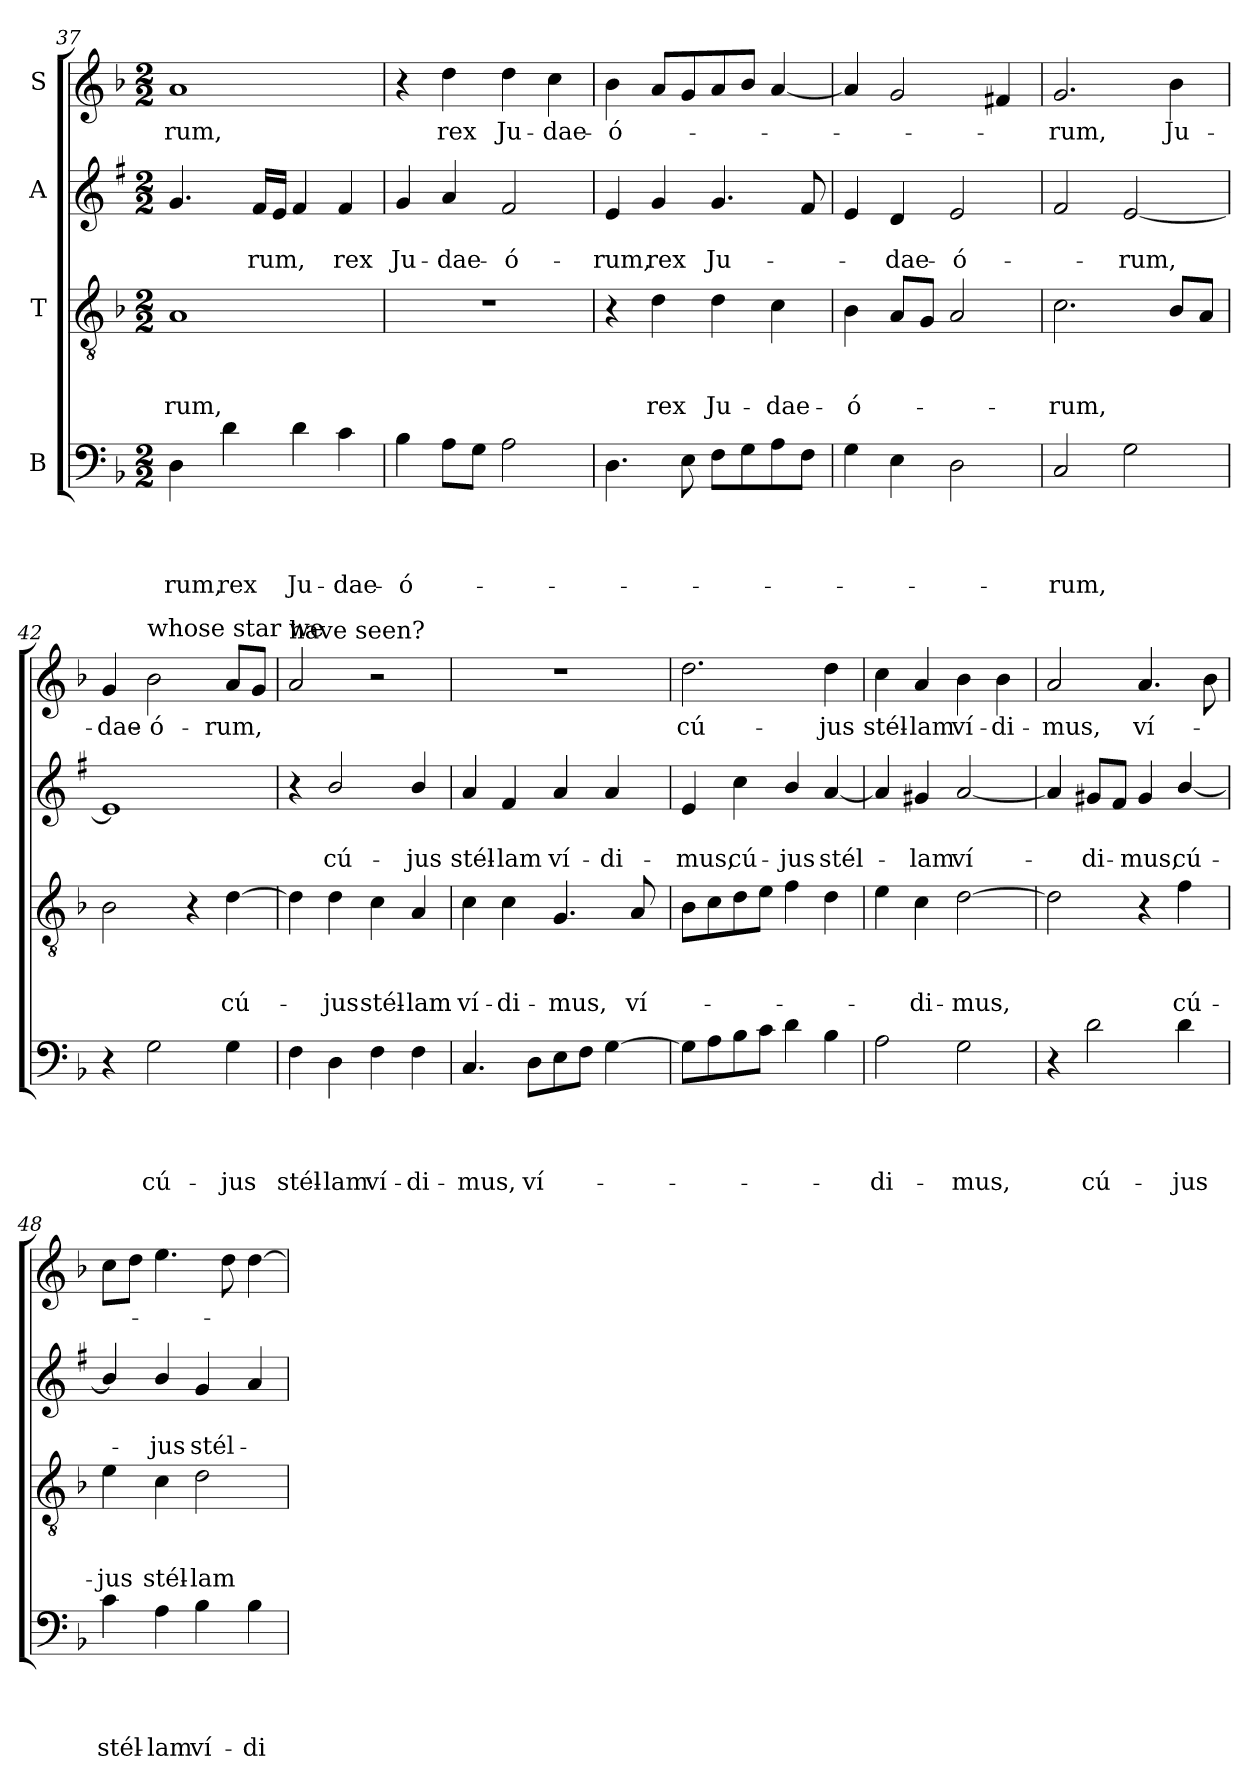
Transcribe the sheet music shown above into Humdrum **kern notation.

**kern	**text	**text	**text	**text	**kern	**text	**text	**text	**kern	**text	**text	**kern	**text
*part4	*part4	*part4	*part4	*part4	*part3	*part3	*part3	*part3	*part2	*part2	*part2	*part1	*part1
*staff4	*staff4	*staff4	*staff4	*staff4	*staff3	*staff3	*staff3	*staff3	*staff2	*staff2	*staff2	*staff1	*staff1
*I"B	*	*	*	*	*I"T	*	*	*	*I"A	*	*	*I"S	*
*clefF4	*	*	*	*	*clefGv2	*	*	*	*clefG2	*	*	*clefG2	*
*	*	*	*	*	*	*	*	*	*ITrd1c2	*	*	*	*
*k[b-]	*	*	*	*	*k[b-]	*	*	*	*k[b-]	*	*	*k[b-]	*
*F:	*	*	*	*	*F:	*	*	*	*F:	*	*	*F:	*
*M2/2	*	*	*	*	*M2/2	*	*	*	*M2/2	*	*	*M2/2	*
=37	=37	=37	=37	=37	=37	=37	=37	=37	=37	=37	=37	=37	=37
!	!	!	!	!LO:LY:b	!	!	!	!LO:LY:b	!	!	!	!	!LO:LY:b
4D\	.	.	.	-rum,	1A	.	.	-rum,	4.f/	.	.	1a	-rum,
!	!	!	!	!LO:LY:b	!	!	!	!	!	!	!	!	!
4d\	.	.	.	rex	.	.	.	.	.	.	.	.	.
!	!	!	!	!	!	!	!	!	!	!	!LO:LY:b	!	!
.	.	.	.	.	.	.	.	.	16e/LL	.	-rum,	.	.
.	.	.	.	.	.	.	.	.	16d/JJ	.	.	.	.
!	!	!	!	!LO:LY:b	!	!	!	!	!	!	!	!	!
4d\	.	.	.	Ju-	.	.	.	.	4e/	.	.	.	.
!	!	!	!	!LO:LY:b	!	!	!	!	!	!	!LO:LY:b	!	!
4c\	.	.	.	-dae-	.	.	.	.	4e/	.	rex	.	.
=38	=38	=38	=38	=38	=38	=38	=38	=38	=38	=38	=38	=38	=38
!	!	!	!	!LO:LY:b	!	!	!	!	!	!	!LO:LY:b	!	!
4B-\	.	.	.	-ó-	1r	.	.	.	4f/	.	Ju-	4r	.
!	!	!	!	!	!	!	!	!	!	!	!LO:LY:b	!	!LO:LY:b
8A\L	.	.	.	.	.	.	.	.	4g/	.	-dae-	4dd\	rex
8G\J	.	.	.	.	.	.	.	.	.	.	.	.	.
!	!	!	!	!	!	!	!	!	!	!	!LO:LY:b	!	!LO:LY:b
2A\	.	.	.	.	.	.	.	.	2e/	.	-ó-	4dd\	Ju-
!	!	!	!	!	!	!	!	!	!	!	!	!	!LO:LY:b
.	.	.	.	.	.	.	.	.	.	.	.	4cc\	-dae-
!!LO:LB:g=z
=39	=39	=39	=39	=39	=39	=39	=39	=39	=39	=39	=39	=39	=39
!	!	!	!	!	!	!	!	!	!	!	!LO:LY:b	!	!LO:LY:b
4.D\	.	.	.	.	4r	.	.	.	4d/	.	-rum,	4b-\	-ó-
!	!	!	!	!	!	!	!	!LO:LY:b	!	!	!LO:LY:b	!	!
.	.	.	.	.	4d\	.	.	rex	4f/	.	rex	8a/L	.
8E\	.	.	.	.	.	.	.	.	.	.	.	8g/	.
!	!	!	!	!	!	!	!	!LO:LY:b	!	!	!LO:LY:b	!	!
8F\L	.	.	.	.	4d\	.	.	Ju-	4.f/	.	Ju-	8a/	.
8G\	.	.	.	.	.	.	.	.	.	.	.	8b-/J	.
!	!	!	!	!	!	!	!	!LO:LY:b	!	!	!	!	!
8A\	.	.	.	.	4c\	.	.	-dae-	.	.	.	[4a/	.
8F\J	.	.	.	.	.	.	.	.	8e/	.	.	.	.
=40	=40	=40	=40	=40	=40	=40	=40	=40	=40	=40	=40	=40	=40
!	!	!	!	!	!	!	!	!LO:LY:b	!	!	!	!	!
4G\	.	.	.	.	4B-\	.	.	-ó-	4d/	.	.	4a/]	.
!	!	!	!	!	!	!	!	!	!	!	!LO:LY:b	!	!
4E\	.	.	.	.	8A/L	.	.	.	4c/	.	-dae-	2g/	.
.	.	.	.	.	8G/J	.	.	.	.	.	.	.	.
!	!	!	!	!	!	!	!	!	!	!	!LO:LY:b	!	!
2D\	.	.	.	.	2A/	.	.	.	2d/	.	-ó-	.	.
.	.	.	.	.	.	.	.	.	.	.	.	4f#/	.
=41	=41	=41	=41	=41	=41	=41	=41	=41	=41	=41	=41	=41	=41
!	!	!	!	!LO:LY:b	!	!	!	!LO:LY:b	!	!	!	!	!LO:LY:b
2C/	.	.	.	-rum,	2.c\	.	.	-rum,	2e/	.	.	2.g/	-rum,
!	!	!	!	!	!	!	!	!	!	!	!LO:LY:b	!	!
2G\	.	.	.	.	.	.	.	.	[2d/	.	-rum,	.	.
!	!	!	!	!	!	!	!	!	!	!	!	!	!LO:LY:b
.	.	.	.	.	8B-/L	.	.	.	.	.	.	4b-\	Ju-
.	.	.	.	.	8A/J	.	.	.	.	.	.	.	.
=42	=42	=42	=42	=42	=42	=42	=42	=42	=42	=42	=42	=42	=42
!	!	!	!	!	!	!	!	!	!	!	!	!	!LO:LY:b
4r	.	.	.	.	2B-\	.	.	.	1d]	.	.	4g/	-dae-
!	!	!	!	!	!	!	!	!	!	!	!	!LO:TX:a:t=whose star we	!
!	!	!	!	!LO:LY:b	!	!	!	!	!	!	!	!	!LO:LY:b
2G\	.	.	.	cú-	.	.	.	.	.	.	.	2b-\	-ó-
.	.	.	.	.	4r	.	.	.	.	.	.	.	.
!	!	!	!	!LO:LY:b	!	!	!	!LO:LY:b	!	!	!	!	!LO:LY:b
4G\	.	.	.	-jus	[4d\	.	.	cú-	.	.	.	8a/L	-rum,
.	.	.	.	.	.	.	.	.	.	.	.	8g/J	.
=43	=43	=43	=43	=43	=43	=43	=43	=43	=43	=43	=43	=43	=43
!	!	!	!	!	!	!	!	!	!	!	!	!LO:TX:a:t=have seen?	!
!	!	!	!	!LO:LY:b	!	!	!	!	!	!	!	!	!
4F\	.	.	.	stél-	4d\]	.	.	.	4r	.	.	2a/	.
!	!	!	!	!LO:LY:b	!	!	!	!LO:LY:b	!	!	!LO:LY:b	!	!
4D\	.	.	.	-lam	4d\	.	.	-jus	2a/	.	cú-	.	.
!	!	!	!	!LO:LY:b	!	!	!	!LO:LY:b	!	!	!	!	!
4F\	.	.	.	ví-	4c\	.	.	stél-	.	.	.	2r	.
!	!	!	!	!LO:LY:b	!	!	!	!LO:LY:b	!	!	!LO:LY:b	!	!
4F\	.	.	.	-di-	4A/	.	.	-lam	4a/	.	-jus	.	.
=44	=44	=44	=44	=44	=44	=44	=44	=44	=44	=44	=44	=44	=44
!	!	!	!	!LO:LY:b	!	!	!	!LO:LY:b	!	!	!LO:LY:b	!	!
4.C/	.	.	.	-mus,	4c\	.	.	ví-	4g/	.	stél-	1r	.
!	!	!	!	!	!	!	!	!LO:LY:b	!	!	!LO:LY:b	!	!
.	.	.	.	.	4c\	.	.	-di-	4e/	.	-lam	.	.
!	!	!	!	!LO:LY:b	!	!	!	!	!	!	!	!	!
8D\L	.	.	.	ví-	.	.	.	.	.	.	.	.	.
!	!	!	!	!	!	!	!	!LO:LY:b	!	!	!LO:LY:b	!	!
8E\	.	.	.	.	4.G/	.	.	-mus,	4g/	.	ví-	.	.
8F\J	.	.	.	.	.	.	.	.	.	.	.	.	.
!	!	!	!	!	!	!	!	!	!	!	!LO:LY:b	!	!
[4G\	.	.	.	.	.	.	.	.	4g/	.	-di-	.	.
!	!	!	!	!	!	!	!	!LO:LY:b	!	!	!	!	!
.	.	.	.	.	8A/	.	.	ví-	.	.	.	.	.
!!LO:PB:g=z
=45	=45	=45	=45	=45	=45	=45	=45	=45	=45	=45	=45	=45	=45
!	!	!	!	!	!	!	!	!	!	!	!LO:LY:b	!	!LO:LY:b
8G\L]	.	.	.	.	8B-\L	.	.	.	4d/	.	-mus,	2.dd\	cú-
8A\	.	.	.	.	8c\	.	.	.	.	.	.	.	.
!	!	!	!	!	!	!	!	!	!	!	!LO:LY:b	!	!
8B-\	.	.	.	.	8d\	.	.	.	4b-\	.	cú-	.	.
8c\J	.	.	.	.	8e\J	.	.	.	.	.	.	.	.
!	!	!	!	!	!	!	!	!	!	!	!LO:LY:b	!	!
4d\	.	.	.	.	4f\	.	.	.	4a/	.	-jus	.	.
!	!	!	!	!	!	!	!	!	!	!	!LO:LY:b	!	!LO:LY:b
4B-\	.	.	.	.	4d\	.	.	.	[4g/	.	stél-	4dd\	-jus
=46	=46	=46	=46	=46	=46	=46	=46	=46	=46	=46	=46	=46	=46
!	!	!	!	!LO:LY:b	!	!	!	!	!	!	!	!	!LO:LY:b
2A\	.	.	.	-di-	4e\	.	.	.	4g/]	.	.	4cc\	stél-
!	!	!	!	!	!	!	!	!LO:LY:b	!	!	!LO:LY:b	!	!LO:LY:b
.	.	.	.	.	4c\	.	.	-di-	4f#/	.	-lam	4a/	-lam
!	!	!	!	!LO:LY:b	!	!	!	!LO:LY:b	!	!	!LO:LY:b	!	!LO:LY:b
2G\	.	.	.	-mus,	[2d\	.	.	-mus,	[2g/	.	ví-	4b-\	ví-
!	!	!	!	!	!	!	!	!	!	!	!	!	!LO:LY:b
.	.	.	.	.	.	.	.	.	.	.	.	4b-\	-di-
=47	=47	=47	=47	=47	=47	=47	=47	=47	=47	=47	=47	=47	=47
!	!	!	!	!	!	!	!	!	!	!	!	!	!LO:LY:b
4r	.	.	.	.	2d\]	.	.	.	4g/]	.	.	2a/	-mus,
!	!	!	!	!LO:LY:b	!	!	!	!	!	!	!LO:LY:b	!	!
2d\	.	.	.	cú-	.	.	.	.	8f#/L	.	-di-	.	.
.	.	.	.	.	.	.	.	.	8e/J	.	.	.	.
!	!	!	!	!	!	!	!	!	!	!	!LO:LY:b	!	!LO:LY:b
.	.	.	.	.	4r	.	.	.	4f#/	.	-mus,	4.a/	ví-
!	!	!	!	!LO:LY:b	!	!	!	!LO:LY:b	!	!	!LO:LY:b	!	!
4d\	.	.	.	-jus	4f\	.	.	cú-	[4a/	.	cú-	.	.
.	.	.	.	.	.	.	.	.	.	.	.	8b-\	.
=48	=48	=48	=48	=48	=48	=48	=48	=48	=48	=48	=48	=48	=48
!	!	!	!	!LO:LY:b	!	!	!	!LO:LY:b	!	!	!	!	!
4c\	.	.	.	stél-	4e\	.	.	-jus	4a/]	.	.	8cc\L	.
.	.	.	.	.	.	.	.	.	.	.	.	8dd\J	.
!	!	!	!	!LO:LY:b	!	!	!	!LO:LY:b	!	!	!LO:LY:b	!	!
4A\	.	.	.	-lam	4c\	.	.	stél-	4a/	.	-jus	4.ee\	.
!	!	!	!	!LO:LY:b	!	!	!	!LO:LY:b	!	!	!LO:LY:b	!	!
4B-\	.	.	.	ví-	2d\	.	.	-lam	4f/	.	stél-	.	.
.	.	.	.	.	.	.	.	.	.	.	.	8dd\	.
!	!	!	!	!LO:LY:b	!	!	!	!	!	!	!	!	!
4B-\	.	.	.	-di-	.	.	.	.	4g/	.	.	[4dd\	.
=	=	=	=	=	=	=	=	=	=	=	=	=	=
*-	*-	*-	*-	*-	*-	*-	*-	*-	*-	*-	*-	*-	*-
